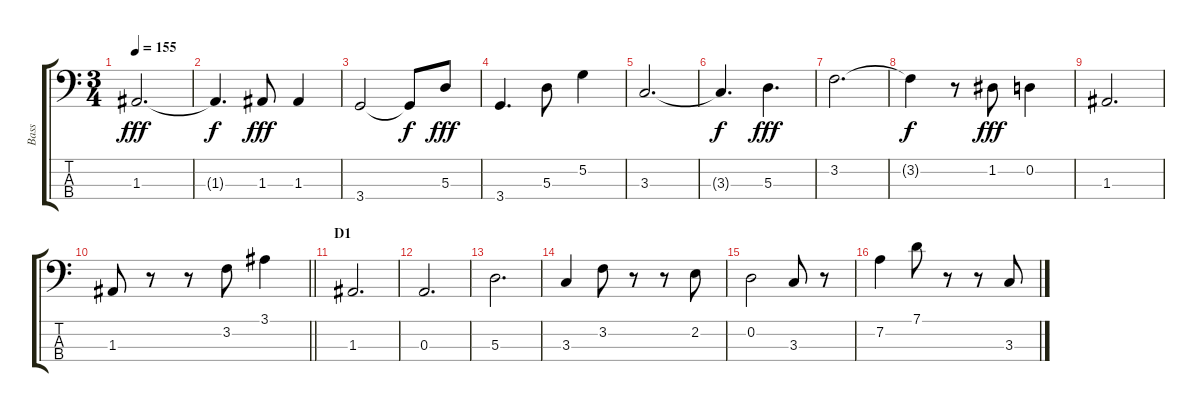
\track ("Bass" "Bass") {instrument electricbassfinger}
\staff {score tabs}
\tuning (G2 D2 A1 E1) {hide}
\ts (3 4)
\tempo 155
\clef f4
\ks c
1.3.2{d dy fff} |
1.3{t}.4{d dy f} 1.3.8{dy fff} 1.3.4 |
3.4.2 3.4{t}.8{dy f} 5.3.8{dy fff} |
3.4.4{d} 5.3.8 5.2.4 |
3.3.2{d} |
3.3{t}.4{d dy f} 5.3.4{d dy fff} |
3.2.2{d} |
3.2{t}.4{dy f} r.8 1.2.8{dy fff} 0.2.4 |
1.3.2{d} |
\barLineRight lightlight
1.3.8 r.8 r.8 3.2.8 3.1.4 |
\section ("" "D1")
1.3.2{d} |
0.3.2{d} |
5.3.2{d} |
3.3.4 3.2.8 r.8 r.8 2.2.8 |
0.2.2 3.3.8 r.8 |
7.2.4 7.1.8 r.8 r.8 3.3.8
